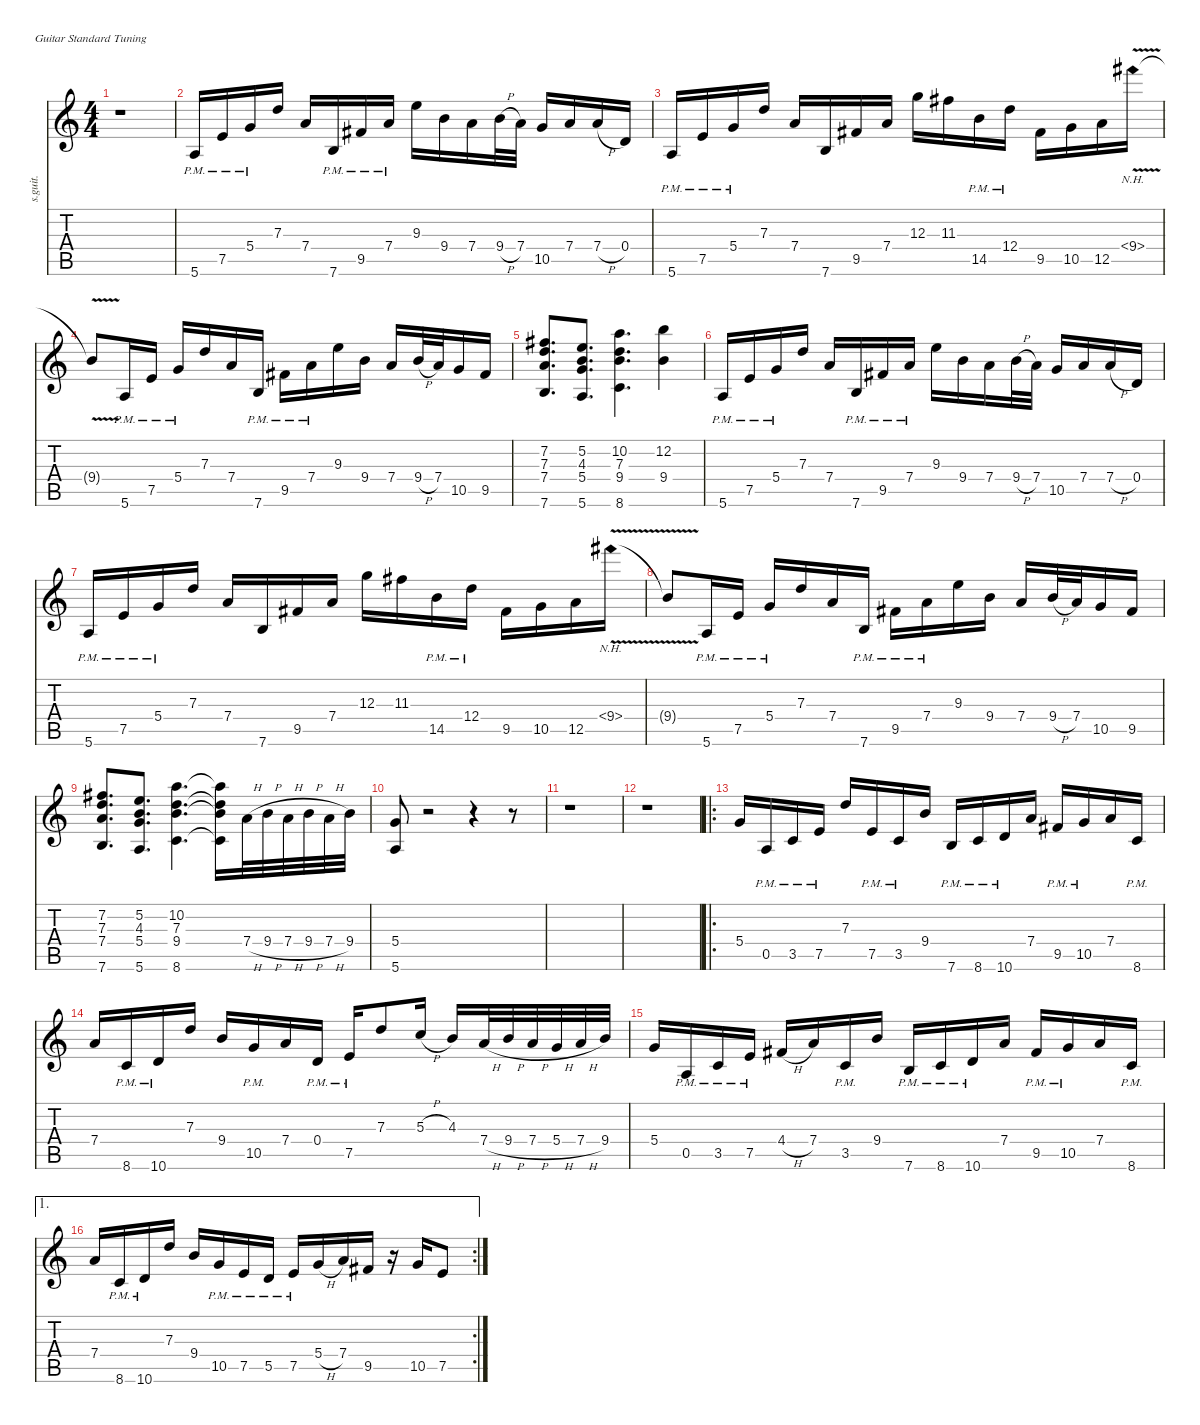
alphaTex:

\defaultSystemsLayout 4
\hideDynamics
\bracketExtendMode nobrackets
\track ("Mario" "s.guit.") {instrument distortionguitar}
\staff {score tabs}
\tuning (E4 B3 G3 D3 A2 E2)
\ts (4 4)
\tempo (108 hide)
\clef g2
\ks c
r.1{dy f} |
5.6{pm}.16 7.5{pm}.16 5.4{pm}.16 7.3.16 7.4.16 7.6{pm}.16 9.5{pm acc #}.16 7.4{pm}.16 9.3.16 9.4.16 7.4.16 9.4{h}.32 7.4.32 10.5.16 7.4.16 7.4{h}.16 0.4.16 |
5.6{pm}.16 7.5{pm}.16 5.4{pm}.16 7.3.16 7.4.16 7.6.16 9.5{acc #}.16 7.4.16 12.3.16 11.3{acc #}.16 14.5{pm}.16 12.4{pm}.16 9.5{acc #}.16 10.5.16 12.5.16 9.4{nh v}.16 |
9.4{t}.8 5.6{pm}.16 7.5{pm}.16 5.4{pm}.16 7.3.16 7.4.16 7.6{pm}.16 9.5{pm acc #}.16 7.4{pm}.16 9.3.16 9.4.16 7.4.16 9.4{h}.32 7.4.32 10.5.16 9.5{acc #}.16 |
(7.2{acc #} 7.3 7.4 7.6).8{d} (5.2 4.3 5.4 5.6).8{d} (10.2 7.3 9.4 8.6).4{d} (12.2 9.4).4 |
5.6{pm}.16 7.5{pm}.16 5.4{pm}.16 7.3.16 7.4.16 7.6{pm}.16 9.5{pm acc #}.16 7.4{pm}.16 9.3.16 9.4.16 7.4.16 9.4{h}.32 7.4.32 10.5.16 7.4.16 7.4{h}.16 0.4.16 |
5.6{pm}.16 7.5{pm}.16 5.4{pm}.16 7.3.16 7.4.16 7.6.16 9.5{acc #}.16 7.4.16 12.3.16 11.3{acc #}.16 14.5{pm}.16 12.4{pm}.16 9.5{acc #}.16 10.5.16 12.5.16 9.4{nh v}.16 |
9.4{t}.8 5.6{pm}.16 7.5{pm}.16 5.4{pm}.16 7.3.16 7.4.16 7.6{pm}.16 9.5{pm acc #}.16 7.4{pm}.16 9.3.16 9.4.16 7.4.16 9.4{h}.32 7.4.32 10.5.16 9.5{acc #}.16 |
(7.2{acc #} 7.3 7.4 7.6).8{d} (5.2 4.3 5.4 5.6).8{d} (10.2 7.3 9.4 8.6).4{d} (10.2{t} 7.3{t} 9.4{t} 8.6{t}).16 7.4{h}.32 9.4{h}.32 7.4{h}.32 9.4{h}.32 7.4{h}.32 9.4.32 |
(5.4 5.6).8 r.2 r.4 r.8 |
r.1 |
r.1 |
\ro
5.4.16 0.5{pm}.16 3.5{pm}.16 7.5{pm}.16 7.3.16 7.5{pm}.16 3.5{pm}.16 9.4.16 7.6{pm}.16 8.6{pm}.16 10.6{pm}.16 7.4.16 9.5{pm acc #}.16 10.5{pm}.16 7.4.16 8.6{pm}.16 |
7.4.16 8.6{pm}.16 10.6{pm}.16 7.3.16 9.4.16 10.5{pm}.16 7.4.16 0.4{pm}.16 7.5{pm}.16 7.3.8 5.3{h}.16 4.3.16 7.4{h}.32 9.4{h}.32 7.4{h}.32 5.4{h}.32 7.4{h}.32 9.4.32 |
5.4.16 0.5{pm}.16 3.5{pm}.16 7.5{pm}.16 4.4{h acc #}.16 7.4.16 3.5{pm}.16 9.4.16 7.6{pm}.16 8.6{pm}.16 10.6{pm}.16 7.4.16 9.5{pm acc #}.16 10.5{pm}.16 7.4.16 8.6{pm}.16 |
\ae 1
\rc 2
7.4.16 8.6{pm}.16 10.6{pm}.16 7.3.16 9.4.16 10.5{pm}.16 7.5{pm}.16 5.5{pm}.16 7.5{pm}.16 5.4{h}.16 7.4.16 9.5{acc #}.16 r.16 10.5.16 7.5.8
